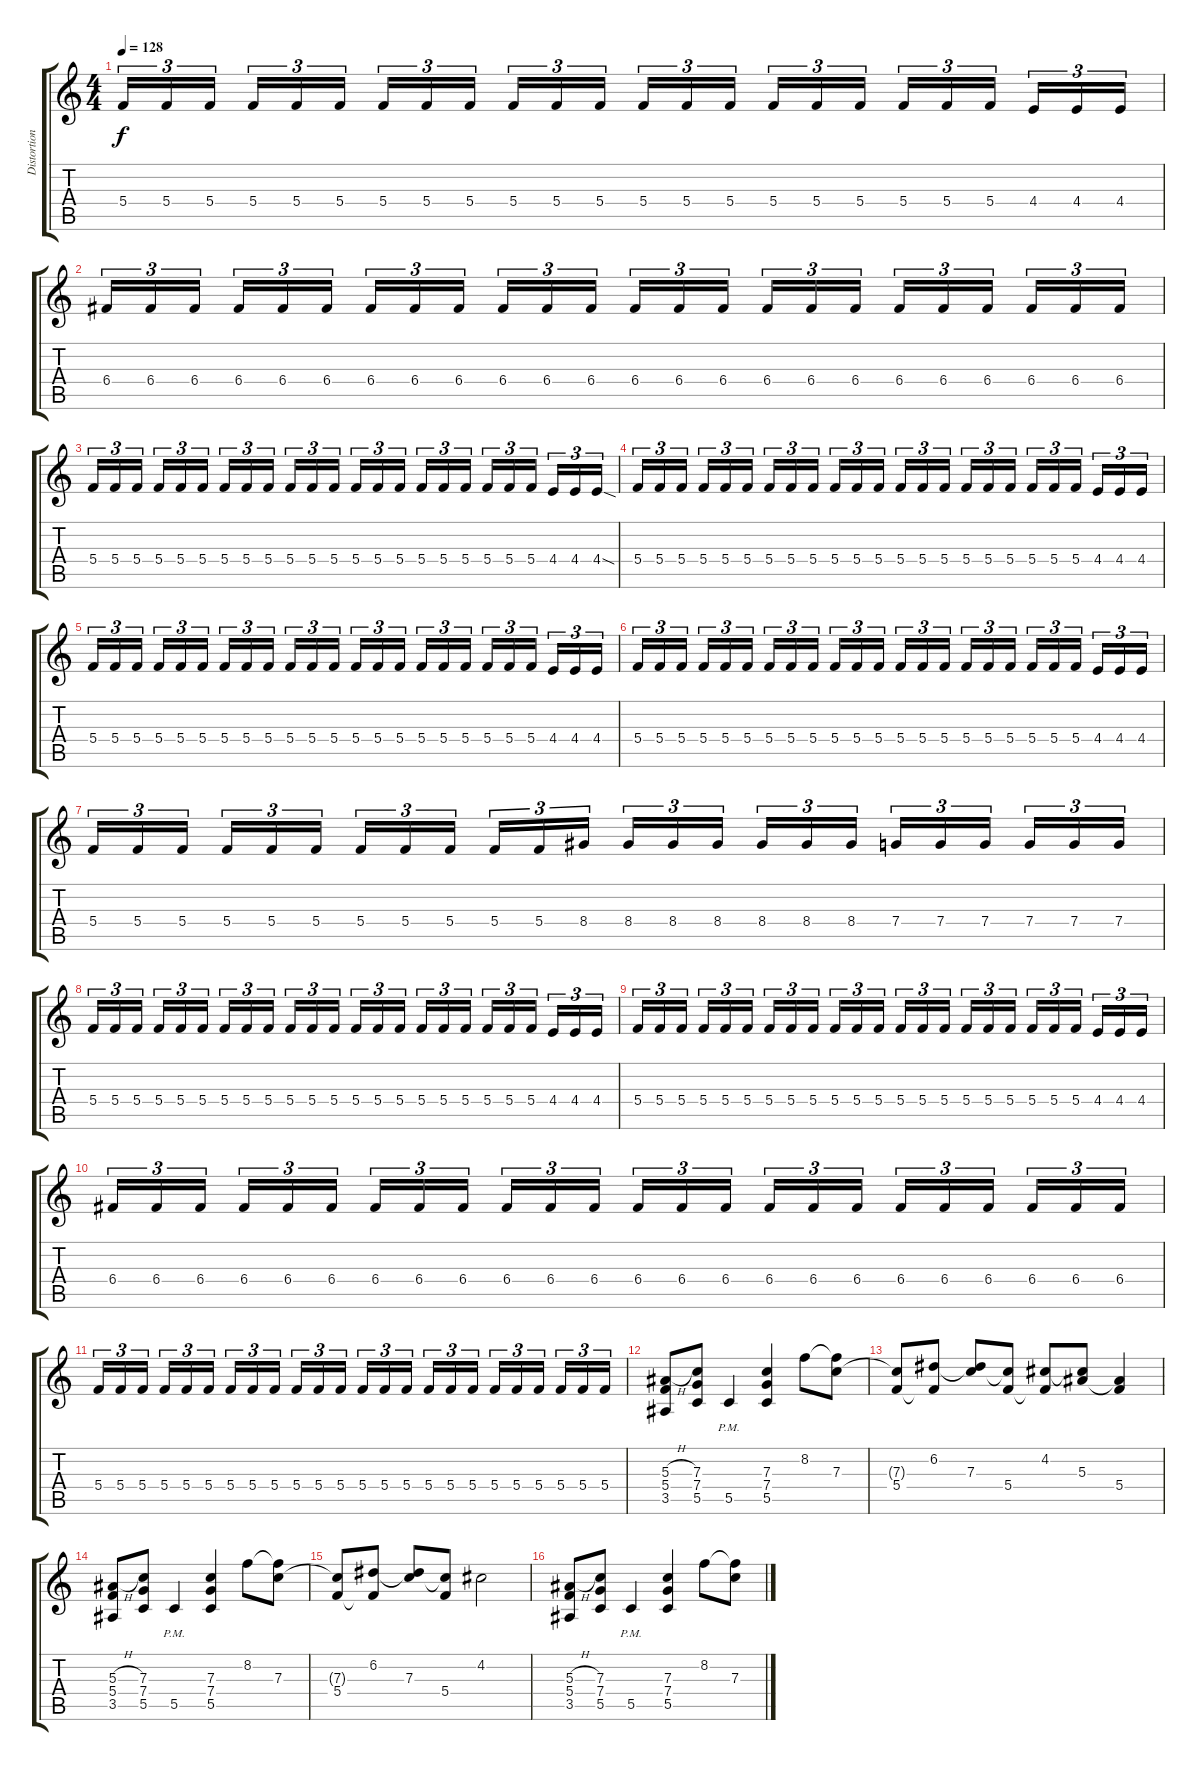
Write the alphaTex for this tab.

\track ("Distortion Guitar 1" "Distortion") {instrument distortionguitar}
\staff {score tabs}
\tuning (D4 A3 F3 C3 G2 D2) {hide}
\ts (4 4)
\tempo 128
\clef g2
\ks c
5.4.16{tu (3 2) dy f} 5.4.16{tu (3 2)} 5.4.16{tu (3 2) beam splitsecondary} 5.4.16{tu (3 2)} 5.4.16{tu (3 2)} 5.4.16{tu (3 2)} 5.4.16{tu (3 2)} 5.4.16{tu (3 2)} 5.4.16{tu (3 2) beam splitsecondary} 5.4.16{tu (3 2)} 5.4.16{tu (3 2)} 5.4.16{tu (3 2)} 5.4.16{tu (3 2)} 5.4.16{tu (3 2)} 5.4.16{tu (3 2) beam splitsecondary} 5.4.16{tu (3 2)} 5.4.16{tu (3 2)} 5.4.16{tu (3 2)} 5.4.16{tu (3 2)} 5.4.16{tu (3 2)} 5.4.16{tu (3 2) beam splitsecondary} 4.4.16{tu (3 2)} 4.4.16{tu (3 2)} 4.4.16{tu (3 2)} |
6.4.16{tu (3 2)} 6.4.16{tu (3 2)} 6.4.16{tu (3 2) beam splitsecondary} 6.4.16{tu (3 2)} 6.4.16{tu (3 2)} 6.4.16{tu (3 2)} 6.4.16{tu (3 2)} 6.4.16{tu (3 2)} 6.4.16{tu (3 2) beam splitsecondary} 6.4.16{tu (3 2)} 6.4.16{tu (3 2)} 6.4.16{tu (3 2)} 6.4.16{tu (3 2)} 6.4.16{tu (3 2)} 6.4.16{tu (3 2) beam splitsecondary} 6.4.16{tu (3 2)} 6.4.16{tu (3 2)} 6.4.16{tu (3 2)} 6.4.16{tu (3 2)} 6.4.16{tu (3 2)} 6.4.16{tu (3 2) beam splitsecondary} 6.4.16{tu (3 2)} 6.4.16{tu (3 2)} 6.4.16{tu (3 2)} |
5.4.16{tu (3 2)} 5.4.16{tu (3 2)} 5.4.16{tu (3 2) beam splitsecondary} 5.4.16{tu (3 2)} 5.4.16{tu (3 2)} 5.4.16{tu (3 2)} 5.4.16{tu (3 2)} 5.4.16{tu (3 2)} 5.4.16{tu (3 2) beam splitsecondary} 5.4.16{tu (3 2)} 5.4.16{tu (3 2)} 5.4.16{tu (3 2)} 5.4.16{tu (3 2)} 5.4.16{tu (3 2)} 5.4.16{tu (3 2) beam splitsecondary} 5.4.16{tu (3 2)} 5.4.16{tu (3 2)} 5.4.16{tu (3 2)} 5.4.16{tu (3 2)} 5.4.16{tu (3 2)} 5.4.16{tu (3 2) beam splitsecondary} 4.4.16{tu (3 2)} 4.4.16{tu (3 2)} 4.4{sod}.16{tu (3 2)} |
5.4.16{tu (3 2)} 5.4.16{tu (3 2)} 5.4.16{tu (3 2) beam splitsecondary} 5.4.16{tu (3 2)} 5.4.16{tu (3 2)} 5.4.16{tu (3 2)} 5.4.16{tu (3 2)} 5.4.16{tu (3 2)} 5.4.16{tu (3 2) beam splitsecondary} 5.4.16{tu (3 2)} 5.4.16{tu (3 2)} 5.4.16{tu (3 2)} 5.4.16{tu (3 2)} 5.4.16{tu (3 2)} 5.4.16{tu (3 2) beam splitsecondary} 5.4.16{tu (3 2)} 5.4.16{tu (3 2)} 5.4.16{tu (3 2)} 5.4.16{tu (3 2)} 5.4.16{tu (3 2)} 5.4.16{tu (3 2) beam splitsecondary} 4.4.16{tu (3 2)} 4.4.16{tu (3 2)} 4.4.16{tu (3 2)} |
5.4.16{tu (3 2)} 5.4.16{tu (3 2)} 5.4.16{tu (3 2) beam splitsecondary} 5.4.16{tu (3 2)} 5.4.16{tu (3 2)} 5.4.16{tu (3 2)} 5.4.16{tu (3 2)} 5.4.16{tu (3 2)} 5.4.16{tu (3 2) beam splitsecondary} 5.4.16{tu (3 2)} 5.4.16{tu (3 2)} 5.4.16{tu (3 2)} 5.4.16{tu (3 2)} 5.4.16{tu (3 2)} 5.4.16{tu (3 2) beam splitsecondary} 5.4.16{tu (3 2)} 5.4.16{tu (3 2)} 5.4.16{tu (3 2)} 5.4.16{tu (3 2)} 5.4.16{tu (3 2)} 5.4.16{tu (3 2) beam splitsecondary} 4.4.16{tu (3 2)} 4.4.16{tu (3 2)} 4.4.16{tu (3 2)} |
5.4.16{tu (3 2)} 5.4.16{tu (3 2)} 5.4.16{tu (3 2) beam splitsecondary} 5.4.16{tu (3 2)} 5.4.16{tu (3 2)} 5.4.16{tu (3 2)} 5.4.16{tu (3 2)} 5.4.16{tu (3 2)} 5.4.16{tu (3 2) beam splitsecondary} 5.4.16{tu (3 2)} 5.4.16{tu (3 2)} 5.4.16{tu (3 2)} 5.4.16{tu (3 2)} 5.4.16{tu (3 2)} 5.4.16{tu (3 2) beam splitsecondary} 5.4.16{tu (3 2)} 5.4.16{tu (3 2)} 5.4.16{tu (3 2)} 5.4.16{tu (3 2)} 5.4.16{tu (3 2)} 5.4.16{tu (3 2) beam splitsecondary} 4.4.16{tu (3 2)} 4.4.16{tu (3 2)} 4.4.16{tu (3 2)} |
5.4.16{tu (3 2)} 5.4.16{tu (3 2)} 5.4.16{tu (3 2) beam splitsecondary} 5.4.16{tu (3 2)} 5.4.16{tu (3 2)} 5.4.16{tu (3 2)} 5.4.16{tu (3 2)} 5.4.16{tu (3 2)} 5.4.16{tu (3 2) beam splitsecondary} 5.4.16{tu (3 2)} 5.4.16{tu (3 2)} 8.4.16{tu (3 2)} 8.4.16{tu (3 2)} 8.4.16{tu (3 2)} 8.4.16{tu (3 2) beam splitsecondary} 8.4.16{tu (3 2)} 8.4.16{tu (3 2)} 8.4.16{tu (3 2)} 7.4.16{tu (3 2)} 7.4.16{tu (3 2)} 7.4.16{tu (3 2) beam splitsecondary} 7.4.16{tu (3 2)} 7.4.16{tu (3 2)} 7.4.16{tu (3 2)} |
5.4.16{tu (3 2)} 5.4.16{tu (3 2)} 5.4.16{tu (3 2) beam splitsecondary} 5.4.16{tu (3 2)} 5.4.16{tu (3 2)} 5.4.16{tu (3 2)} 5.4.16{tu (3 2)} 5.4.16{tu (3 2)} 5.4.16{tu (3 2) beam splitsecondary} 5.4.16{tu (3 2)} 5.4.16{tu (3 2)} 5.4.16{tu (3 2)} 5.4.16{tu (3 2)} 5.4.16{tu (3 2)} 5.4.16{tu (3 2) beam splitsecondary} 5.4.16{tu (3 2)} 5.4.16{tu (3 2)} 5.4.16{tu (3 2)} 5.4.16{tu (3 2)} 5.4.16{tu (3 2)} 5.4.16{tu (3 2) beam splitsecondary} 4.4.16{tu (3 2)} 4.4.16{tu (3 2)} 4.4.16{tu (3 2)} |
5.4.16{tu (3 2)} 5.4.16{tu (3 2)} 5.4.16{tu (3 2) beam splitsecondary} 5.4.16{tu (3 2)} 5.4.16{tu (3 2)} 5.4.16{tu (3 2)} 5.4.16{tu (3 2)} 5.4.16{tu (3 2)} 5.4.16{tu (3 2) beam splitsecondary} 5.4.16{tu (3 2)} 5.4.16{tu (3 2)} 5.4.16{tu (3 2)} 5.4.16{tu (3 2)} 5.4.16{tu (3 2)} 5.4.16{tu (3 2) beam splitsecondary} 5.4.16{tu (3 2)} 5.4.16{tu (3 2)} 5.4.16{tu (3 2)} 5.4.16{tu (3 2)} 5.4.16{tu (3 2)} 5.4.16{tu (3 2) beam splitsecondary} 4.4.16{tu (3 2)} 4.4.16{tu (3 2)} 4.4.16{tu (3 2)} |
6.4.16{tu (3 2)} 6.4.16{tu (3 2)} 6.4.16{tu (3 2) beam splitsecondary} 6.4.16{tu (3 2)} 6.4.16{tu (3 2)} 6.4.16{tu (3 2)} 6.4.16{tu (3 2)} 6.4.16{tu (3 2)} 6.4.16{tu (3 2) beam splitsecondary} 6.4.16{tu (3 2)} 6.4.16{tu (3 2)} 6.4.16{tu (3 2)} 6.4.16{tu (3 2)} 6.4.16{tu (3 2)} 6.4.16{tu (3 2) beam splitsecondary} 6.4.16{tu (3 2)} 6.4.16{tu (3 2)} 6.4.16{tu (3 2)} 6.4.16{tu (3 2)} 6.4.16{tu (3 2)} 6.4.16{tu (3 2) beam splitsecondary} 6.4.16{tu (3 2)} 6.4.16{tu (3 2)} 6.4.16{tu (3 2)} |
5.4.16{tu (3 2)} 5.4.16{tu (3 2)} 5.4.16{tu (3 2) beam splitsecondary} 5.4.16{tu (3 2)} 5.4.16{tu (3 2)} 5.4.16{tu (3 2)} 5.4.16{tu (3 2)} 5.4.16{tu (3 2)} 5.4.16{tu (3 2) beam splitsecondary} 5.4.16{tu (3 2)} 5.4.16{tu (3 2)} 5.4.16{tu (3 2)} 5.4.16{tu (3 2)} 5.4.16{tu (3 2)} 5.4.16{tu (3 2) beam splitsecondary} 5.4.16{tu (3 2)} 5.4.16{tu (3 2)} 5.4.16{tu (3 2)} 5.4.16{tu (3 2)} 5.4.16{tu (3 2)} 5.4.16{tu (3 2) beam splitsecondary} 5.4.16{tu (3 2)} 5.4.16{tu (3 2)} 5.4.16{tu (3 2)} |
(5.3{h} 5.4 3.5).8 (7.3 7.4 5.5).8 5.5{pm}.4 (7.3 7.4 5.5).4 8.2.8 (8.2{t} 7.3).8 |
(7.3{t} 5.4).8 (6.2 5.4{t}).8 (6.2{t} 7.3).8 (7.3{t} 5.4).8 (4.2 5.4{t}).8 (4.2{t} 5.3).8 (5.3{t} 5.4).4 |
(5.3{h} 5.4 3.5).8 (7.3 7.4 5.5).8 5.5{pm}.4 (7.3 7.4 5.5).4 8.2.8 (8.2{t} 7.3).8 |
(7.3{t} 5.4).8 (6.2 5.4{t}).8 (6.2{t} 7.3).8 (7.3{t} 5.4).8 4.2.2 |
(5.3{h} 5.4 3.5).8 (7.3 7.4 5.5).8 5.5{pm}.4 (7.3 7.4 5.5).4 8.2.8 (8.2{t} 7.3).8
